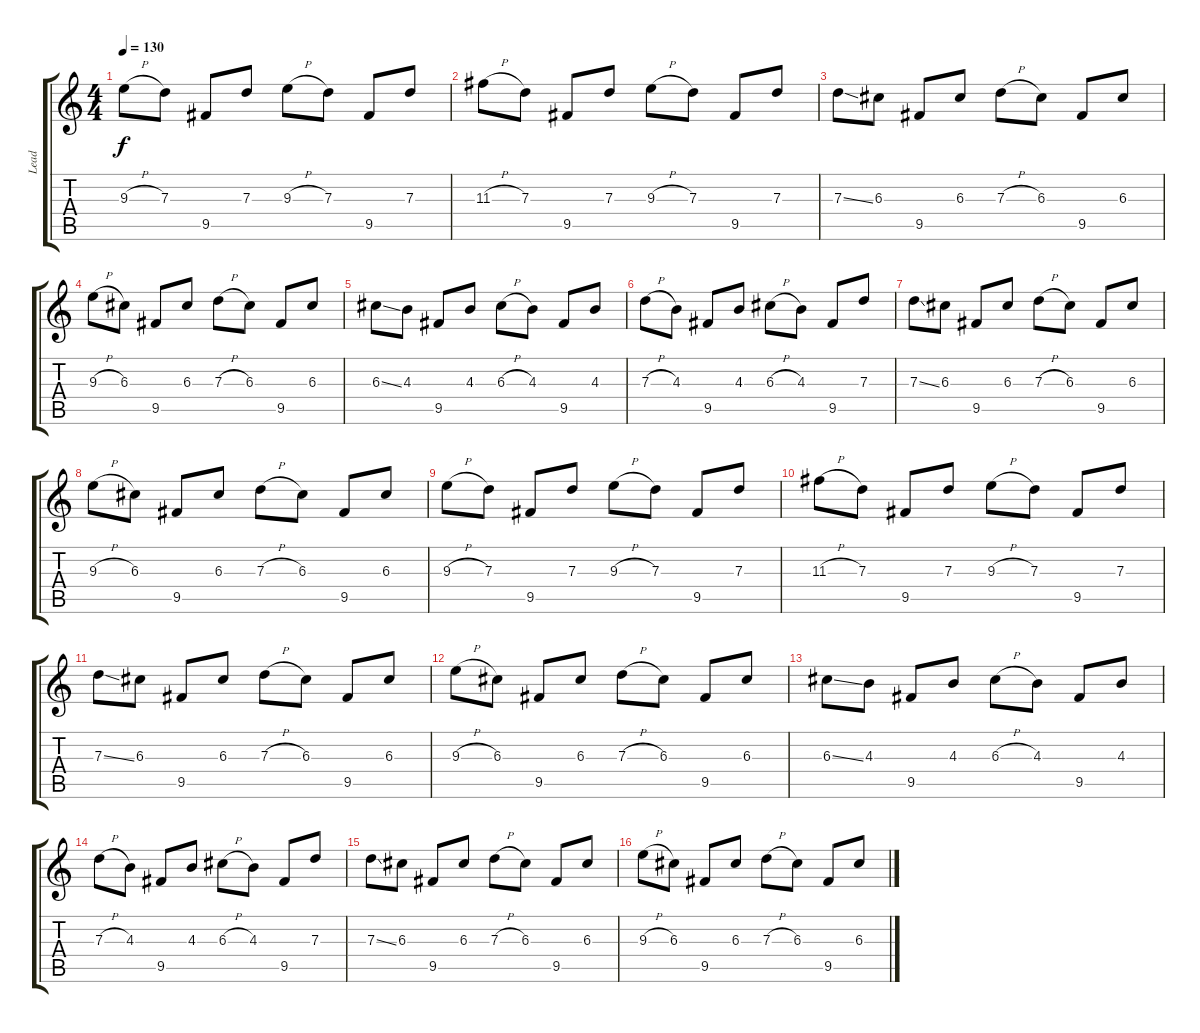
\track ("Lead" "Lead") {instrument distortionguitar}
\staff {score tabs}
\tuning (E4 B3 G3 D3 A2 E2) {hide}
\ts (4 4)
\tempo 130
\clef g2
\ks c
9.3{h}.8{dy f} 7.3.8 9.5.8 7.3.8 9.3{h}.8 7.3.8 9.5.8 7.3.8 |
11.3{h}.8 7.3.8 9.5.8 7.3.8 9.3{h}.8 7.3.8 9.5.8 7.3.8 |
7.3{ss}.8 6.3.8 9.5.8 6.3.8 7.3{h}.8 6.3.8 9.5.8 6.3.8 |
9.3{h}.8 6.3.8 9.5.8 6.3.8 7.3{h}.8 6.3.8 9.5.8 6.3.8 |
6.3{ss}.8 4.3.8 9.5.8 4.3.8 6.3{h}.8 4.3.8 9.5.8 4.3.8 |
7.3{h}.8 4.3.8 9.5.8 4.3.8 6.3{h}.8 4.3.8 9.5.8 7.3.8 |
7.3{ss}.8 6.3.8 9.5.8 6.3.8 7.3{h}.8 6.3.8 9.5.8 6.3.8 |
9.3{h}.8 6.3.8 9.5.8 6.3.8 7.3{h}.8 6.3.8 9.5.8 6.3.8 |
9.3{h}.8 7.3.8 9.5.8 7.3.8 9.3{h}.8 7.3.8 9.5.8 7.3.8 |
11.3{h}.8 7.3.8 9.5.8 7.3.8 9.3{h}.8 7.3.8 9.5.8 7.3.8 |
7.3{ss}.8 6.3.8 9.5.8 6.3.8 7.3{h}.8 6.3.8 9.5.8 6.3.8 |
9.3{h}.8 6.3.8 9.5.8 6.3.8 7.3{h}.8 6.3.8 9.5.8 6.3.8 |
6.3{ss}.8 4.3.8 9.5.8 4.3.8 6.3{h}.8 4.3.8 9.5.8 4.3.8 |
7.3{h}.8 4.3.8 9.5.8 4.3.8 6.3{h}.8 4.3.8 9.5.8 7.3.8 |
7.3{ss}.8 6.3.8 9.5.8 6.3.8 7.3{h}.8 6.3.8 9.5.8 6.3.8 |
9.3{h}.8 6.3.8 9.5.8 6.3.8 7.3{h}.8 6.3.8 9.5.8 6.3.8
